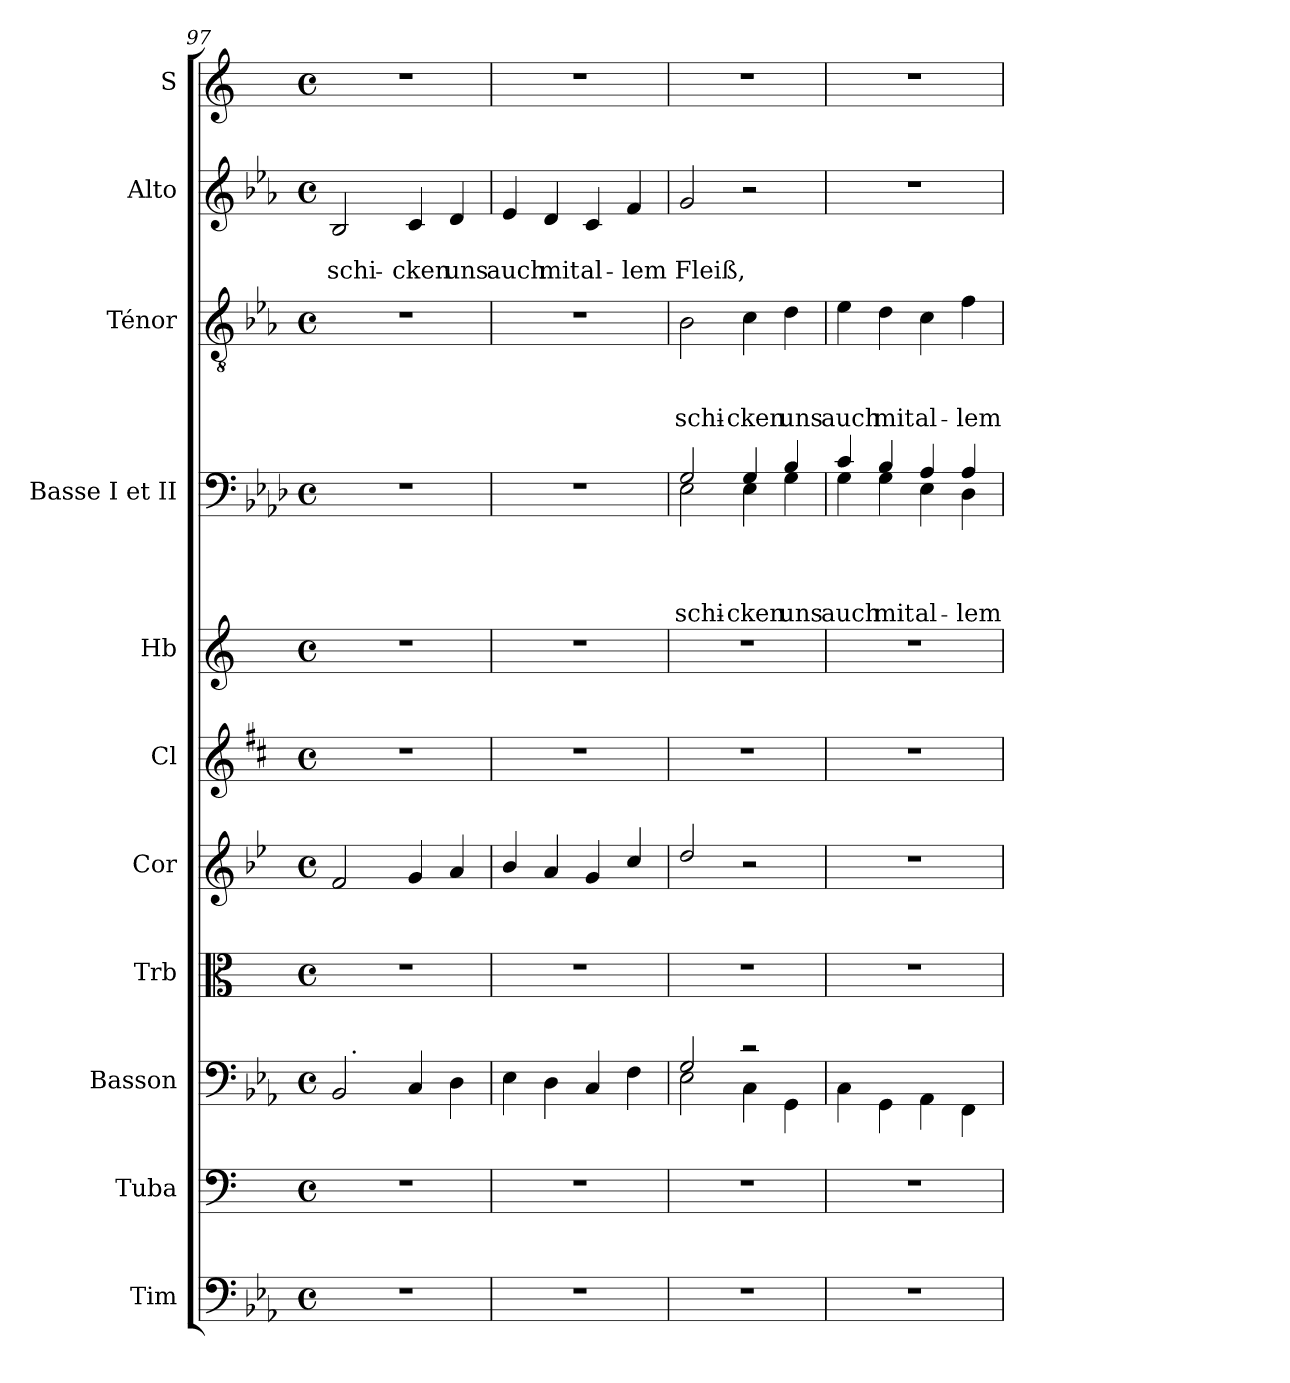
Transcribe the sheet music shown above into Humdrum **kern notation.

**kern	**kern	**kern	**kern	**kern	**kern	**kern	**kern	**text	**text	**text	**text	**kern	**text	**text	**text	**kern	**text	**text	**kern
*part11	*part10	*part9	*part8	*part7	*part6	*part5	*part4	*part4	*part4	*part4	*part4	*part3	*part3	*part3	*part3	*part2	*part2	*part2	*part1
*staff11	*staff10	*staff9	*staff8	*staff7	*staff6	*staff5	*staff4	*staff4	*staff4	*staff4	*staff4	*staff3	*staff3	*staff3	*staff3	*staff2	*staff2	*staff2	*staff1
*I"Tim	*I"Tuba	*I"Basson	*I"Trb	*I"Cor	*I"Cl	*I"Hb	*I"Basse I et II	*	*	*	*	*I"Ténor	*	*	*	*I"Alto	*	*	*I"S
*I'Tim	*I'Tub	*I'Bas	*I'Trb	*I'Cor	*I'Cl	*I'Hb	*I'B	*	*	*	*	*I'T	*	*	*	*I'A	*	*	*I'S
*clefF4	*clefF4	*clefF4	*clefC3	*clefG2	*clefG2	*clefG2	*clefF4	*	*	*	*	*clefGv2	*	*	*	*clefG2	*	*	*clefG2
*	*	*	*	*ITrd4c7	*ITrd1c2	*	*	*	*	*	*	*	*	*	*	*	*	*	*
*k[b-e-a-]	*k[]	*k[b-e-a-]	*k[]	*k[b-e-a-]	*k[]	*k[]	*k[b-e-a-d-]	*	*	*	*	*k[b-e-a-]	*	*	*	*k[b-e-a-]	*	*	*k[]
*E-:	*C:	*E-:	*C:	*E-:	*C:	*C:	*A-:	*	*	*	*	*E-:	*	*	*	*E-:	*	*	*C:
*M4/4	*M4/4	*M4/4	*M4/4	*M4/4	*M4/4	*M4/4	*M4/4	*	*	*	*	*M4/4	*	*	*	*M4/4	*	*	*M4/4
*met(c)	*met(c)	*met(c)	*met(c)	*met(c)	*met(c)	*met(c)	*met(c)	*	*	*	*	*met(c)	*	*	*	*met(c)	*	*	*met(c)
=97	=97	=97	=97	=97	=97	=97	=97	=97	=97	=97	=97	=97	=97	=97	=97	=97	=97	=97	=97
!	!	!	!	!	!	!	!	!	!	!	!	!	!	!	!	!	!	!LO:LY:b	!
*	*	*^	*	*	*	*	*	*	*	*	*	*	*	*	*	*	*	*	*
1r	1r	2BB->/	16ryy	1r	2B-/	1r	1r	1r	.	.	.	.	1r	.	.	.	2B-/	.	schi-	1r
!	!	!	!LO:TX:a:t=.	!	!	!	!	!	!	!	!	!	!	!	!	!	!	!	!	!
.	.	.	2...ryy	.	.	.	.	.	.	.	.	.	.	.	.	.	.	.	.	.
!	!	!	!	!	!	!	!	!	!	!	!	!	!	!	!	!	!	!	!LO:LY:b	!
.	.	4C/	.	.	4c/	.	.	.	.	.	.	.	.	.	.	.	4c/	.	-cken	.
!	!	!	!	!	!	!	!	!	!	!	!	!	!	!	!	!	!	!	!LO:LY:b	!
.	.	4D\	.	.	4d/	.	.	.	.	.	.	.	.	.	.	.	4d/	.	uns	.
=98	=98	=98	=98	=98	=98	=98	=98	=98	=98	=98	=98	=98	=98	=98	=98	=98	=98	=98	=98	=98
!	!	!	!	!	!	!	!	!	!	!	!	!	!	!	!	!	!	!	!LO:LY:b	!
*	*	*v	*v	*	*	*	*	*	*	*	*	*	*	*	*	*	*	*	*	*
1r	1r	4E-\	1r	4e-/	1r	1r	1r	.	.	.	.	1r	.	.	.	4e-/	.	auch	1r
!	!	!	!	!	!	!	!	!	!	!	!	!	!	!	!	!	!	!LO:LY:b	!
.	.	4D\	.	4d/	.	.	.	.	.	.	.	.	.	.	.	4d/	.	mit	.
!	!	!	!	!	!	!	!	!	!	!	!	!	!	!	!	!	!	!LO:LY:b	!
.	.	4C/	.	4c/	.	.	.	.	.	.	.	.	.	.	.	4c/	.	al-	.
!	!	!	!	!	!	!	!	!	!	!	!	!	!	!	!	!	!	!LO:LY:b	!
.	.	4F\	.	4f/	.	.	.	.	.	.	.	.	.	.	.	4f/	.	-lem	.
=99	=99	=99	=99	=99	=99	=99	=99	=99	=99	=99	=99	=99	=99	=99	=99	=99	=99	=99	=99
*	*	*^	*	*	*	*	*^	*	*	*	*	*	*	*	*	*	*	*	*
!	!	!	!	!	!	!	!	!	!	!	!	!	!LO:LY:b	!	!	!	!LO:LY:b	!	!	!LO:LY:b	!
1r	1r	2G/	2E-\	1r	2g/	1r	1r	2G/	2E-\	.	.	.	schi-	2B-\	.	.	schi-	2g/	.	Fleiß,	1r
!	!	!	!	!	!	!	!	!	!	!	!	!	!LO:LY:b	!	!	!	!LO:LY:b	!	!	!	!
.	.	2rc	4C\	.	2r	.	.	4G/	4E-\	.	.	.	-cken	4c\	.	.	-cken	2r	.	.	.
!	!	!	!	!	!	!	!	!	!	!	!	!	!LO:LY:b	!	!	!	!LO:LY:b	!	!	!	!
.	.	.	4GG\	.	.	.	.	4B-/	4G\	.	.	.	uns	4d\	.	.	uns	.	.	.	.
=100	=100	=100	=100	=100	=100	=100	=100	=100	=100	=100	=100	=100	=100	=100	=100	=100	=100	=100	=100	=100	=100
!	!	!	!	!	!	!	!	!	!	!	!	!	!LO:LY:b	!	!	!	!LO:LY:b	!	!	!	!
*	*	*v	*v	*	*	*	*	*	*	*	*	*	*	*	*	*	*	*	*	*	*
1r	1r	4C\	1r	1r	1r	1r	4c/	4G\	.	.	.	auch	4e-\	.	.	auch	1r	.	.	1r
!	!	!	!	!	!	!	!	!	!	!	!	!LO:LY:b	!	!	!	!LO:LY:b	!	!	!	!
.	.	4GG\	.	.	.	.	4B-/	4G\	.	.	.	mit	4d\	.	.	mit	.	.	.	.
!	!	!	!	!	!	!	!	!	!	!	!	!LO:LY:b	!	!	!	!LO:LY:b	!	!	!	!
.	.	4AA-\	.	.	.	.	4A-/	4E-\	.	.	.	al-	4c\	.	.	al-	.	.	.	.
!	!	!	!	!	!	!	!	!	!	!	!	!LO:LY:b	!	!	!	!LO:LY:b	!	!	!	!
.	.	4FF\	.	.	.	.	4A-/	4D-\	.	.	.	-lem	4f\	.	.	-lem	.	.	.	.
*	*	*	*	*	*	*	*v	*v	*	*	*	*	*	*	*	*	*	*	*	*
=	=	=	=	=	=	=	=	=	=	=	=	=	=	=	=	=	=	=	=
*-	*-	*-	*-	*-	*-	*-	*-	*-	*-	*-	*-	*-	*-	*-	*-	*-	*-	*-	*-
